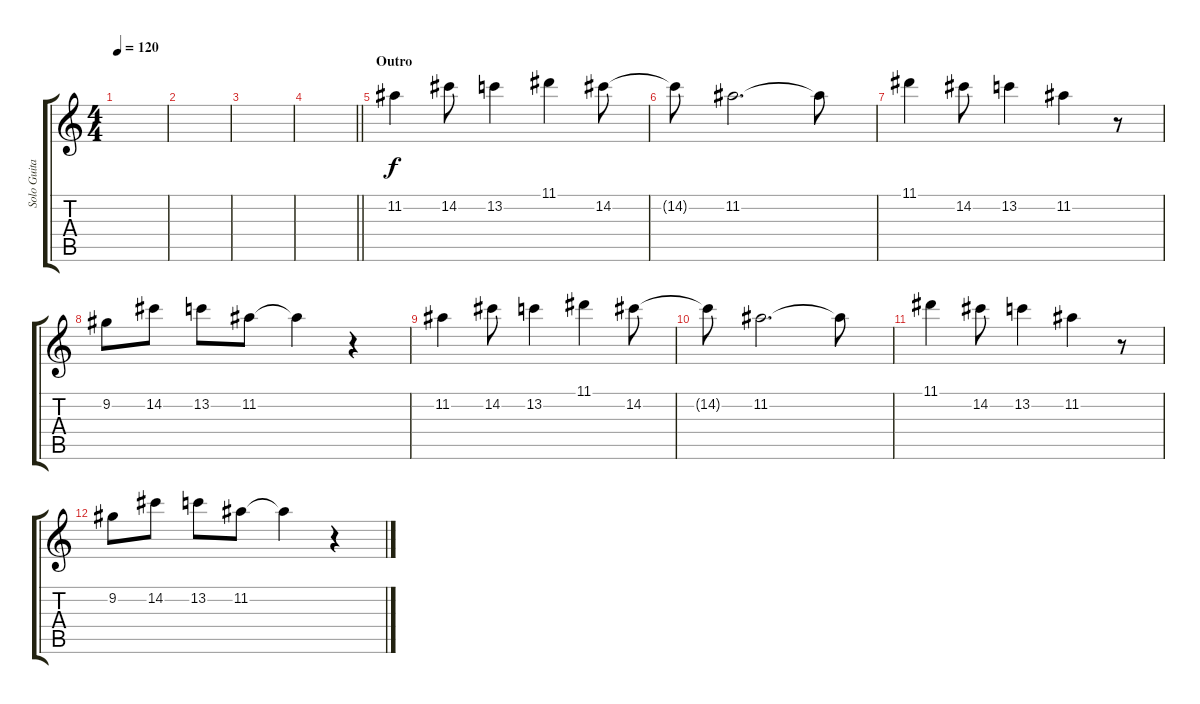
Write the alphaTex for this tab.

\track ("Solo Guitar" "Solo Guita") {instrument distortionguitar}
\staff {score tabs}
\tuning (E4 B3 G3 D3 A2 E2) {hide}
\ts (4 4)
\tempo 120
\clef g2
\ks c
|
|
|
\barLineRight lightlight
|
\section ("" "Outro")
11.2.4 14.2.8 13.2.4 11.1.4 14.2.8 |
14.2{t}.8 11.2.2{d} 11.2{t}.8 |
11.1.4 14.2.8 13.2.4 11.2.4 r.8 |
9.2.8 14.2.8 13.2.8 11.2.8 11.2{t}.4 r.4 |
11.2.4 14.2.8 13.2.4 11.1.4 14.2.8 |
14.2{t}.8 11.2.2{d} 11.2{t}.8 |
11.1.4 14.2.8 13.2.4 11.2.4 r.8 |
9.2.8 14.2.8 13.2.8 11.2.8 11.2{t}.4 r.4
